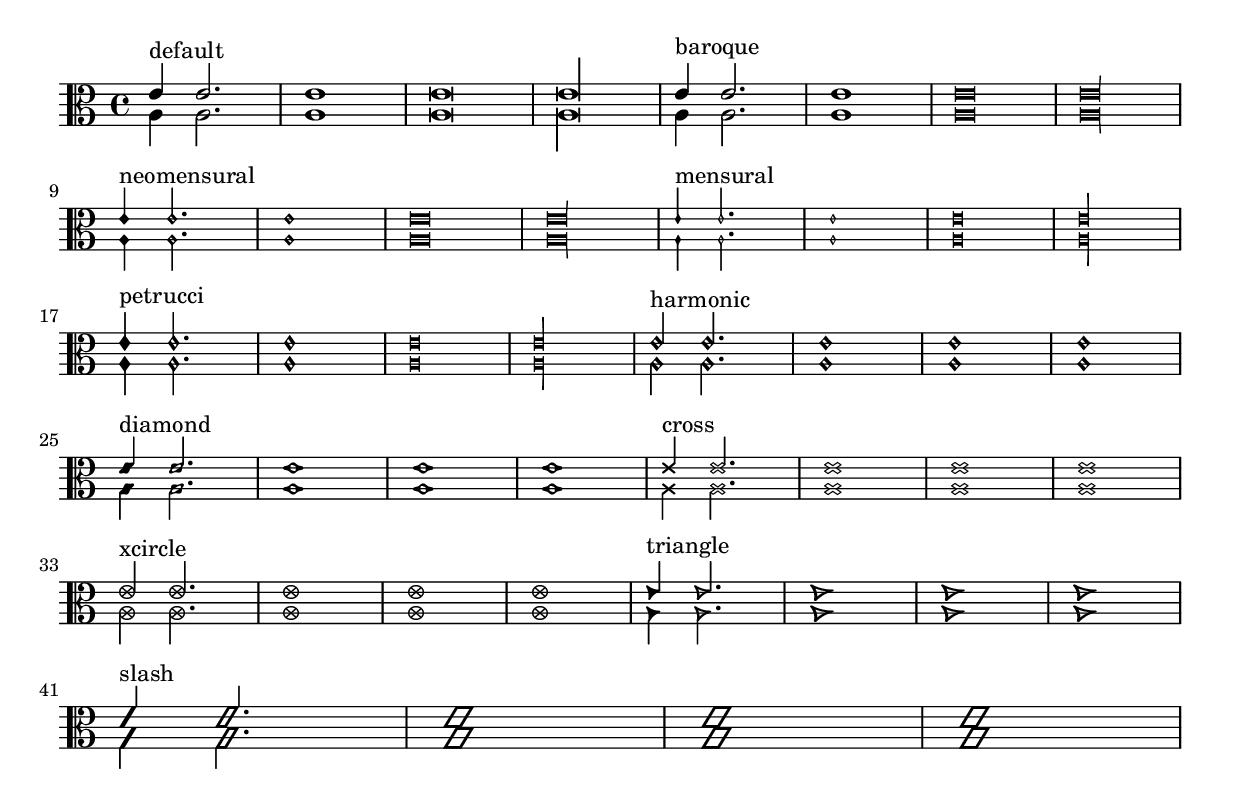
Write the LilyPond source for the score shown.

\version "2.6.0"
\header{
  texidoc="
Note head shapes may be set from several choices.  
The stem endings should be adjusted according to the note head.  
If you want different note head styles on one stem,
you must create a special context.

Harmonic notes have a different shape and different
dimensions. 
"
}

\layout {
  indent = 0.0
  raggedright = ##t
}

pattern = <<
  \new Voice {
    \override Stem  #'direction = #UP
    e'4 e'2. e'1 e'\breve*1/2 e'\longa*1/4
  }
  \new Voice {
    \override Stem  #'direction = #DOWN
    a4 a2. a1 a\breve*1/2 a\longa*1/4
  }
>>


\transpose c c {
  \clef C

  \override Staff.NoteHead  #'style = #'default
  s1*0^\markup { "default" }
  \pattern

  \override Staff.NoteHead  #'style = #'baroque
  s1*0^\markup { "baroque" }
  \pattern

  \break

  \override Staff.NoteHead  #'style = #'neomensural
  s1*0^\markup { "neomensural" }
  \pattern

  \override Staff.NoteHead  #'style = #'mensural
  s1*0^\markup { "mensural" }
  \pattern

  \break

  \override Staff.NoteHead  #'style = #'petrucci
  s1*0^\markup { "petrucci" }
  \pattern

  \override Staff.NoteHead  #'style = #'harmonic
  s1*0^\markup { "harmonic" }
  \pattern

  \break

  \override Staff.NoteHead  #'style = #'diamond
  s1*0^\markup { "diamond" }
  \pattern

  \override Staff.NoteHead  #'style = #'cross
  s1*0^\markup { "cross" }
  \pattern

  \break

  \override Staff.NoteHead  #'style = #'xcircle
  s1*0^\markup { "xcircle" }
  \pattern

  \override Staff.NoteHead  #'style = #'triangle
  s1*0^\markup { "triangle" }
  \pattern

  \break

  \override Staff.NoteHead  #'style = #'slash
  s1*0^\markup { "slash" }
  \pattern
}



